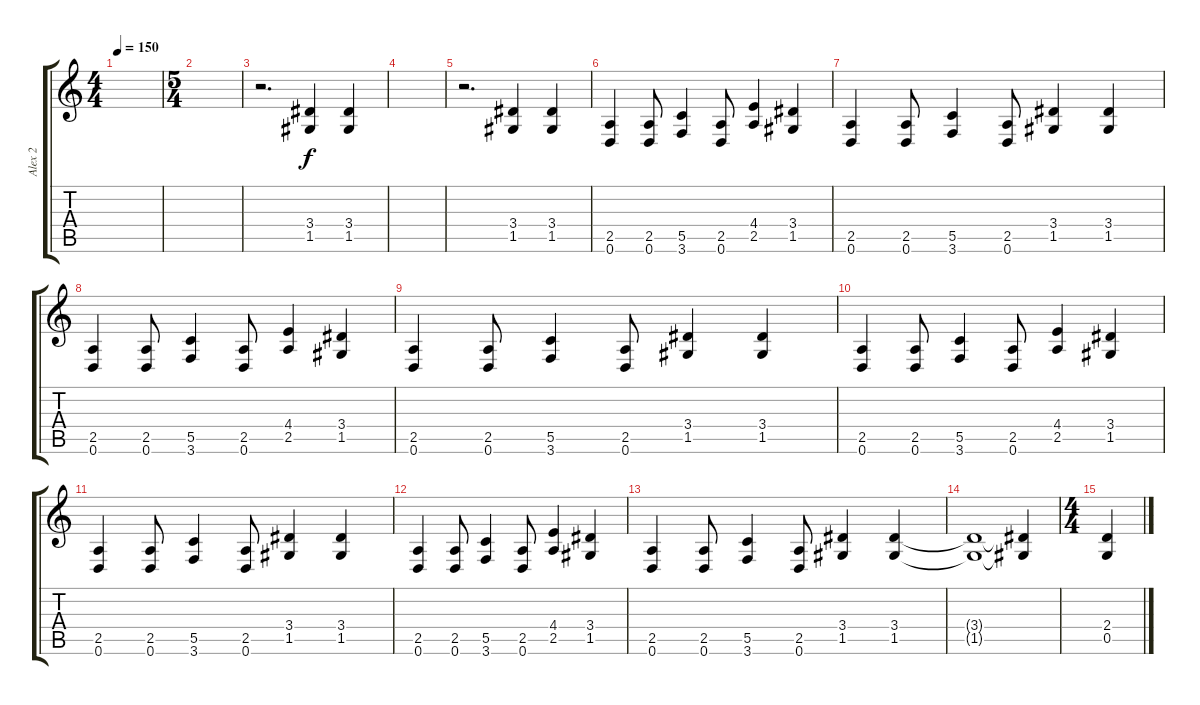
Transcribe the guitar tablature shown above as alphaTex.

\track ("Alex 2" "Alex 2") {instrument overdrivenguitar}
\staff {score tabs}
\tuning (D4 A3 F3 C3 G2 D2) {hide}
\ts (4 4)
\tempo 150
\clef g2
\ks c
|
\ts (5 4)
|
r.2{d} (3.4 1.5).4 (3.4 1.5).4 |
|
r.2{d} (3.4 1.5).4 (3.4 1.5).4 |
(2.5 0.6).4 (2.5 0.6).8 (5.5 3.6).4 (2.5 0.6).8 (4.4 2.5).4 (3.4 1.5).4 |
(2.5 0.6).4 (2.5 0.6).8 (5.5 3.6).4 (2.5 0.6).8 (3.4 1.5).4 (3.4 1.5).4 |
(2.5 0.6).4 (2.5 0.6).8 (5.5 3.6).4 (2.5 0.6).8 (4.4 2.5).4 (3.4 1.5).4 |
(2.5 0.6).4 (2.5 0.6).8 (5.5 3.6).4 (2.5 0.6).8 (3.4 1.5).4 (3.4 1.5).4 |
(2.5 0.6).4 (2.5 0.6).8 (5.5 3.6).4 (2.5 0.6).8 (4.4 2.5).4 (3.4 1.5).4 |
(2.5 0.6).4 (2.5 0.6).8 (5.5 3.6).4 (2.5 0.6).8 (3.4 1.5).4 (3.4 1.5).4 |
(2.5 0.6).4 (2.5 0.6).8 (5.5 3.6).4 (2.5 0.6).8 (4.4 2.5).4 (3.4 1.5).4 |
(2.5 0.6).4 (2.5 0.6).8 (5.5 3.6).4 (2.5 0.6).8 (3.4 1.5).4 (3.4 1.5).4 |
(3.4{t} 1.5{t}).1 (3.4{t} 1.5{t}).4 |
\ts (4 4)
(2.4 0.5).4
